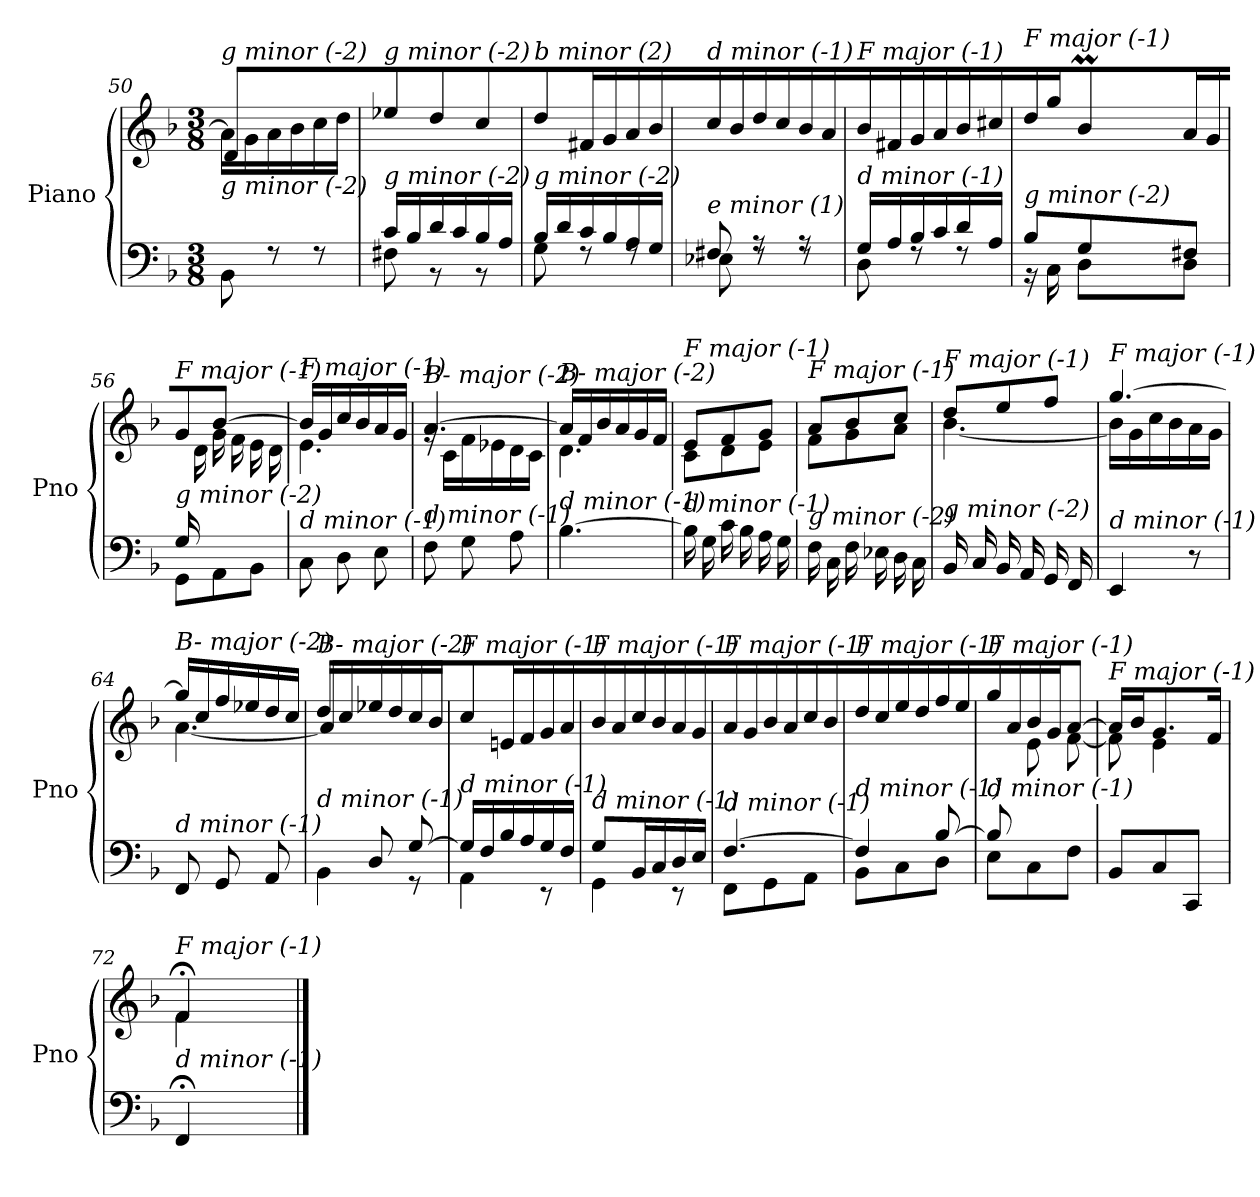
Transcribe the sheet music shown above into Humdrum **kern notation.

**kern	**kern
*part1	*part1
*staff2	*staff1
*I"Piano	*
*I'Pno	*
*clefF4	*clefG2
*k[b-]	*k[b-]
*M3/8	*M3/8
=50	=50
*^	*^
!	!	!LO:TX:i:t=g minor (-2)	!
!LO:TX:i:t=g minor (-2)	!	!	!
8ryy	8BB-\	16a\LL]	8d\L
.	.	16g\	.
16F#X/L	8rF	16a\	4ryy
16G/	.	16b-\	.
16A/	8rF	16cc\	.
16B-/JJ	.	16dd\JJ	.
*	*	*v	*v
!!LO:LB:g=z
=51	=51	=51
!	!	!LO:TX:i:t=g minor (-2)
!LO:TX:i:t=g minor (-2)	!	!
16c/LL	8F#X\	8ee-X/L
16B-/	.	.
16d/	8r	8dd/
16c/	.	.
16B-/	8r	8cc/J
16A/JJ	.	.
!!LO:LB:g=z
=52	=52	=52
!	!	!LO:TX:i:t=b minor (2)
!LO:TX:i:t=g minor (-2)	!	!
16B-/LL	8G\	8dd/L
16d/	.	.
16c/	8rF	16f#X/L
16B-/	.	16g/
16A/	8rF	16a/
16G/JJ	.	16b-/JJ
=53	=53	=53
!	!	!LO:TX:i:t=d minor (-1)
!LO:TX:i:t=e minor (1)	!	!
8F#X/	8E-X\	16cc/LL
.	.	16b-/
8r	8rF	16dd/
.	.	16cc/
8r	8rF	16b-/
.	.	16a/JJ
=54	=54	=54
!	!	!LO:TX:i:t=F major (-1)
!LO:TX:i:t=d minor (-1)	!	!
16G/LL	8D\	16b-/LL
16A/	.	16f#X/
16B-/	8rF	16g/
16c/	.	16a/
16d/	8rF	16b-/
16A/JJ	.	16cc#X/JJ
=55	=55	=55
*	*^	*^
!	!	!	!LO:TX:i:t=F major (-1)	!
!LO:TX:i:t=g minor (-2)	!	!	!	!
8ryy	8B-/L	16r	16dd\LL	8ryy
.	.	16C\	16gg\J	.
8ryy	8G/	8D\L	8b-M\	64ccyy
.	.	.	.	64b-yy
.	.	.	.	64ccyy
.	.	.	.	[64b-yy
.	.	.	.	16b-yy]
8ryy	8F#X/J	8D\J	16a\L	8ryy
.	.	.	16g\JJ	.
*	*v	*v	*	*
=56	=56	=56	=56
!	!	!LO:TX:i:t=F major (-1)	!
!LO:TX:i:t=g minor (-2)	!	!	!
16G/LL	8GG\L	8g/	16ryy
4ryy	.	.	16d\
.	8AA\	[4b-/	16g\
.	.	.	16f\
.	8BB-\J	.	16e\
16ryy	.	.	16d\JJ
*v	*v	*	*
=57	=57	=57
!	!LO:TX:i:t=F major (-1)	!
!LO:TX:i:t=d minor (-1)	!	!
8C\L	16b-/LL]	4.e\
.	16g/	.
8D\	16cc/	.
.	16b-/	.
8E\J	16a/	.
.	16g/JJ	.
!!LO:LB:g=z	!!
=58	=58	=58
!	!LO:TX:i:t=B- major (-2)	!
!LO:TX:i:t=d minor (-1)	!	!
8F\L	[4.a/	16rg
.	.	16c\LL
8G\	.	16f\
.	.	16e-X\
8A\J	.	16d\
.	.	16c\JJ
!!LO:LB:g=z	!!
=59	=59	=59
!	!LO:TX:i:t=B- major (-2)	!
!LO:TX:i:t=d minor (-1)	!	!
[4.B-\	16a/LL]	4.d\
.	16f/	.
.	16b-/	.
.	16a/	.
.	16g/	.
.	16f/JJ	.
=60	=60	=60
!	!LO:TX:i:t=F major (-1)	!
!LO:TX:i:t=d minor (-1)	!	!
16B-\LL]	8e/L	8c\L
16G\	.	.
16c\	8f/	8d\
16B-\	.	.
16A\	8g/J	8e\J
16G\JJ	.	.
=61	=61	=61
!	!LO:TX:i:t=F major (-1)	!
!LO:TX:i:t=g minor (-2)	!	!
16F\LL	8a/L	8f\L
16C\	.	.
16F\	8b-/	8g\
16E-X\	.	.
16D\	8cc/J	8a\J
16C\JJ	.	.
=62	=62	=62
!	!LO:TX:i:t=F major (-1)	!
!LO:TX:i:t=g minor (-2)	!	!
16BB-/LL	8dd/L	[4.b-\
16C/	.	.
16BB-/	8ee/	.
16AA/	.	.
16GG/	8ff/J	.
16FF/JJ	.	.
=63	=63	=63
!	!LO:TX:i:t=F major (-1)	!
!LO:TX:i:t=d minor (-1)	!	!
4EE/	[4.gg/	16b-\LL]
.	.	16g\
.	.	16cc\
.	.	16b-\
8r	.	16a\
.	.	16g\JJ
=64	=64	=64
!	!LO:TX:i:t=B- major (-2)	!
!LO:TX:i:t=d minor (-1)	!	!
8FF/L	16gg/LL]	[4.a\
.	16cc/	.
8GG/	16ff/	.
.	16ee-X/	.
8AA/J	16dd/	.
.	16cc/JJ	.
=65	=65	=65
*^	*	*
!	!	!LO:TX:i:t=B- major (-2)	!
!LO:TX:i:t=d minor (-1)	!	!	!
8ryy	4BB-\	16dd/LL	8a\L]
.	.	16cc/	.
8D/	.	16ee-X/	4ryy
.	.	16dd/	.
[8G/J	8r	16cc/	.
.	.	16b-/JJ	.
*	*	*v	*v
!!LO:LB:g=z
=66	=66	=66
!	!	!LO:TX:i:t=F major (-1)
!LO:TX:i:t=d minor (-1)	!	!
16G/LL]	4AA\	8cc/L
16F/	.	.
16B-/	.	16en/L
16A/	.	16f/
16G/	8r	16g/
16F/JJ	.	16a/JJ
=67	=67	=67
!	!	!LO:TX:i:t=F major (-1)
!LO:TX:i:t=d minor (-1)	!	!
8G/L	4GG\	16b-/LL
.	.	16a/
16BB-/L	.	16cc/
16C/	.	16b-/
16D/	8r	16a/
16E/JJ	.	16g/JJ
=68	=68	=68
!	!	!LO:TX:i:t=F major (-1)
!LO:TX:i:t=d minor (-1)	!	!
[4.F/	8FF\L	16a/LL
.	.	16g/
.	8GG\	16b-/
.	.	16a/
.	8AA\J	16cc/
.	.	16b-/JJ
=69	=69	=69
!	!	!LO:TX:i:t=F major (-1)
!LO:TX:i:t=d minor (-1)	!	!
4F/]	8BB-\L	16dd/LL
.	.	16cc/
.	8C\	16ee/
.	.	16dd/
[8B-/	8D\J	16ff/
.	.	16ee/JJ
=70	=70	=70
*	*	*^
!	!	!LO:TX:i:t=F major (-1)	!
!LO:TX:i:t=d minor (-1)	!	!	!
8B-/L]	8E\L	16gg/LL	8ryy
.	.	16a/	.
4ryy	8C\	16b-/	8e\
.	.	16g/J	.
.	8F\J	[8a/J	[8f\J
=71	=71	=71	=71
!	!	!LO:TX:i:t=F major (-1)	!
!LO:TX:i:t=d minor (-1)	!	!	!
*v	*v	*	*
8BB-/L	16a/LL]	8f\]
.	16b-/J	.
8C/	8.g/	4e\
8CC/J	.	.
.	16f/Jk	.
=72	=72	=72
!	!LO:TX:i:t=F major (-1)	!
!LO:TX:i:t=d minor (-1)	!	!
4FF;/	4f;</	4f\
*	*v	*v
==	==
*-	*-
